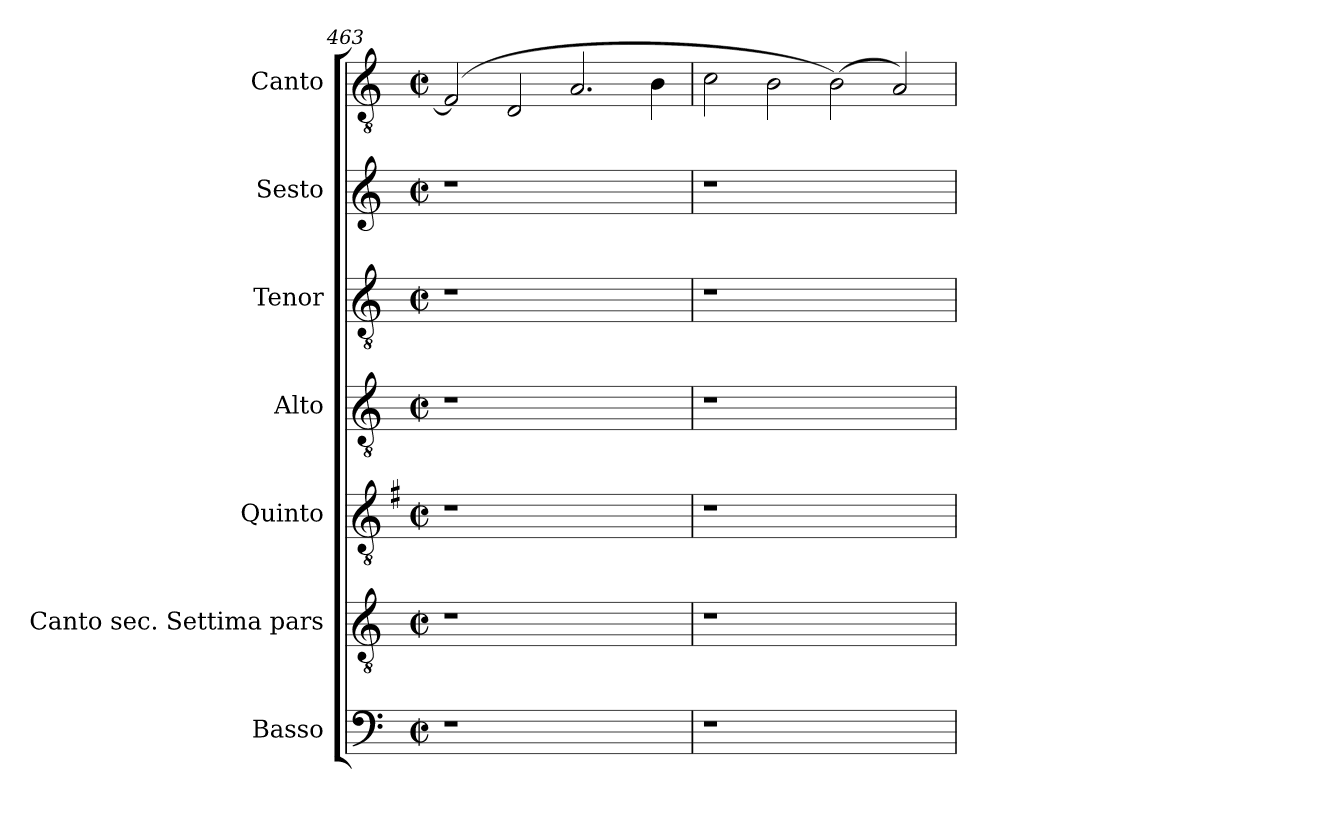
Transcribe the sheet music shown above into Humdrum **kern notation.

**kern	**kern	**kern	**kern	**kern	**kern	**kern
*part7	*part6	*part5	*part4	*part3	*part2	*part1
*staff7	*staff6	*staff5	*staff4	*staff3	*staff2	*staff1
*I"Basso	*I"Canto sec. Settima pars	*I"Quinto	*I"Alto	*I"Tenor	*I"Sesto	*I"Canto
*	*	*I'Quinto	*I'Alto	*I'Tenor	*I'Sesto	*I'Canto
*clefF4	*clefGv2	*clefGv2	*clefGv2	*clefGv2	*clefG2	*clefGv2
*k[]	*k[]	*k[f#]	*k[]	*k[]	*k[]	*k[]
*C:	*C:	*G:	*C:	*C:	*C:	*C:
*M2/2	*M2/2	*M2/2	*M2/2	*M2/2	*M2/2	*M2/2
*met(c|)	*met(c|)	*met(c|)	*met(c|)	*met(c|)	*met(c|)	*met(c|)
=463	=463	=463	=463	=463	=463	=463
1r	1r	1r	1r	1r	1r	(<2F/]
.	.	.	.	.	.	2D/
1ryy	1ryy	1ryy	1ryy	1ryy	1ryy	2.A/
.	.	.	.	.	.	4B\
=464	=464	=464	=464	=464	=464	=464
1r	1r	1r	1r	1r	1r	2c\
.	.	.	.	.	.	2B\
1ryy	1ryy	1ryy	1ryy	1ryy	1ryy	(>2B\)
.	.	.	.	.	.	2A/)
=	=	=	=	=	=	=
*-	*-	*-	*-	*-	*-	*-
